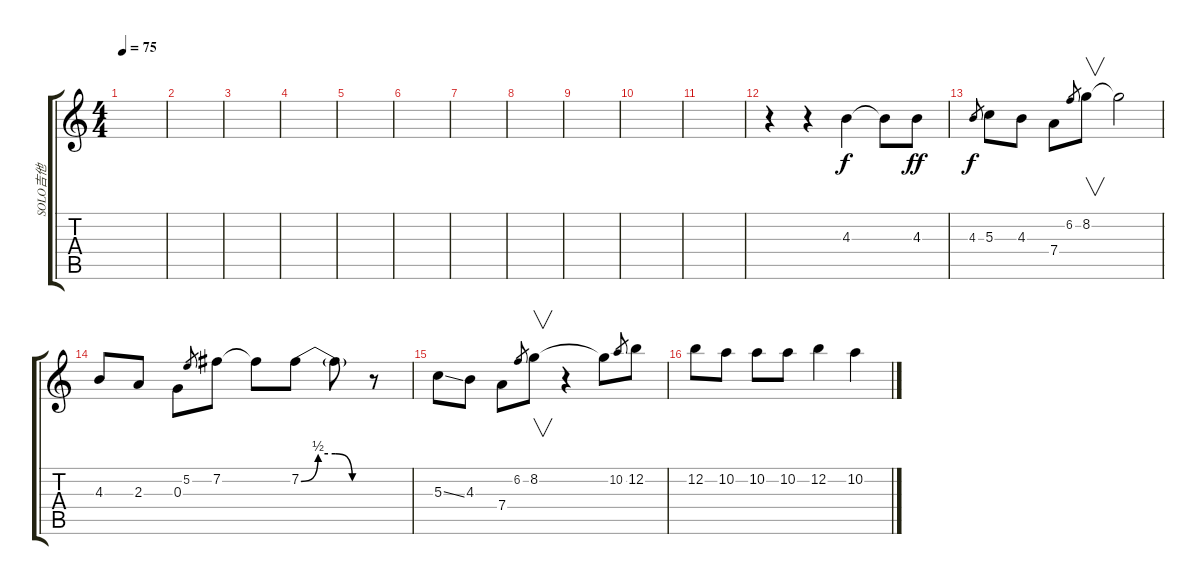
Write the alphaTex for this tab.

\track ("SOLO吉他" "SOLO吉他") {instrument distortionguitar}
\staff {score tabs}
\tuning (E4 B3 G3 D3 A2 E2) {hide}
\ts (4 4)
\tempo 75
\clef g2
\ks c
|
|
|
|
|
|
|
|
|
|
|
r.4 r.4 4.3.4 4.3{t}.8{dy f} 4.3.8{dy ff} |
4.3.8{gr dy f} 5.3.8 4.3.8 7.4.8 6.2.8{gr} 8.2.8{v} 8.2{t}.2 |
4.3.8 2.3.8 0.3.8 5.2.8{gr} 7.2.8 7.2{t}.8 7.2{be (custom 0 0 15 2 30 2 45 0 60 0)}.8 7.2{t}.8 r.8 |
5.3{ss}.8 4.3.8 7.4.8 6.2.8{gr} 8.2.8{v} r.4 8.2{t}.8 10.2.8{gr} 12.2.8 |
12.2.8 10.2.8 10.2.8 10.2.8 12.2.4 10.2.4
